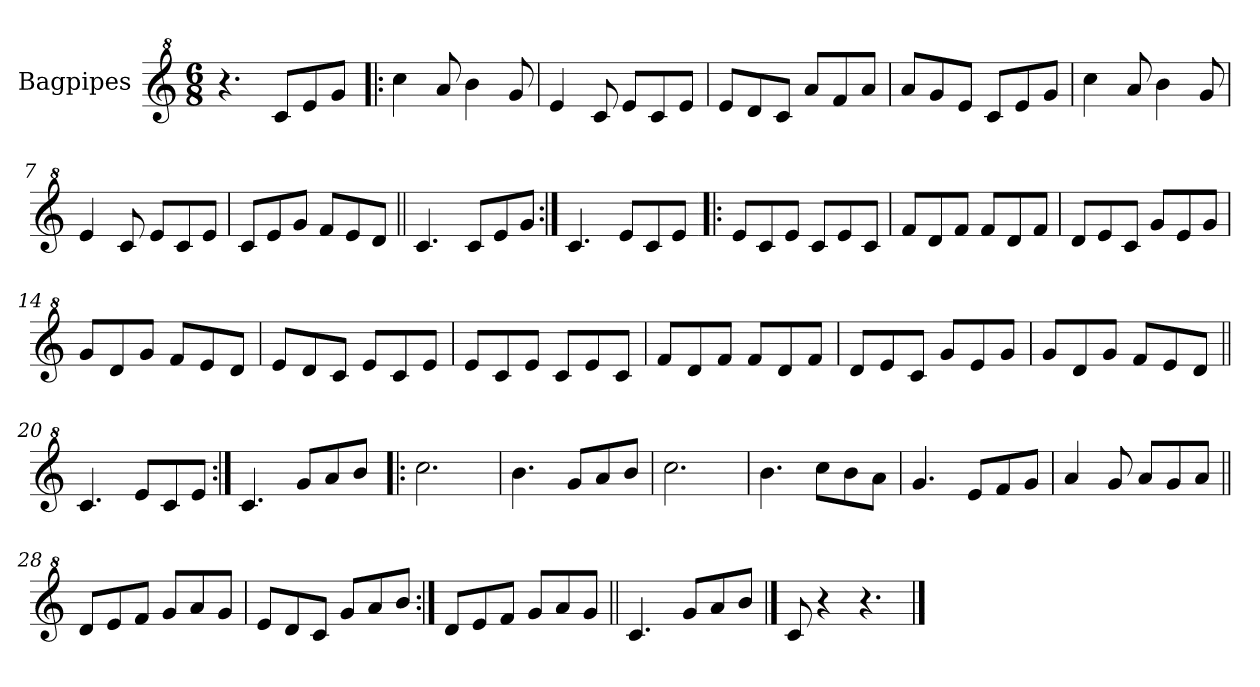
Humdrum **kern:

**kern
*part1
*staff1
*I"Bagpipes
*I'Bag
*clefG^2
*k[]
*M6/8
*MM195
=1
4.r
8cc/L
8ee/
8gg/J
=2!|:
4ccc\
8aa/
4bb\
8gg/
=3
4ee/
8cc/
8ee/L
8cc/
8ee/J
=4
8ee/L
8dd/
8cc/J
8aa/L
8ff/
8aa/J
=5
8aa/L
8gg/
8ee/J
8cc/L
8ee/
8gg/J
=6
4ccc\
8aa/
4bb\
8gg/
=7
4ee/
8cc/
8ee/L
8cc/
8ee/J
=8
8cc/L
8ee/
8gg/J
8ff/L
8ee/
8dd/J
!!LO:LB:g=z
=9||
4.cc/
8cc/L
8ee/
8gg/J
=10:|!
4.cc/
8ee/L
8cc/
8ee/J
=11!|:
8ee/L
8cc/
8ee/J
8cc/L
8ee/
8cc/J
=12
8ff/L
8dd/
8ff/J
8ff/L
8dd/
8ff/J
=13
8dd/L
8ee/
8cc/J
8gg/L
8ee/
8gg/J
=14
8gg/L
8dd/
8gg/J
8ff/L
8ee/
8dd/J
=15
8ee/L
8dd/
8cc/J
8ee/L
8cc/
8ee/J
=16
8ee/L
8cc/
8ee/J
8cc/L
8ee/
8cc/J
!!LO:LB:g=z
=17
8ff/L
8dd/
8ff/J
8ff/L
8dd/
8ff/J
=18
8dd/L
8ee/
8cc/J
8gg/L
8ee/
8gg/J
=19
8gg/L
8dd/
8gg/J
8ff/L
8ee/
8dd/J
=20||
4.cc/
8ee/L
8cc/
8ee/J
=21:|!
4.cc/
8gg/L
8aa/
8bb/J
=22!|:
2.ccc\
=23
4.bb\
8gg/L
8aa/
8bb/J
=24
2.ccc\
=25
4.bb\
8ccc\L
8bb\
8aa\J
!!LO:LB:g=z
=26
4.gg/
8ee/L
8ff/
8gg/J
=27
4aa/
8gg/
8aa/L
8gg/
8aa/J
=28||
8dd/L
8ee/
8ff/J
8gg/L
8aa/
8gg/J
=29
8ee/L
8dd/
8cc/J
8gg/L
8aa/
8bb/J
=30:|!
8dd/L
8ee/
8ff/J
8gg/L
8aa/
8gg/J
=31||
4.cc/
8gg/L
8aa/
8bb/J
==32
8cc/
4r
4.r
==
*-
